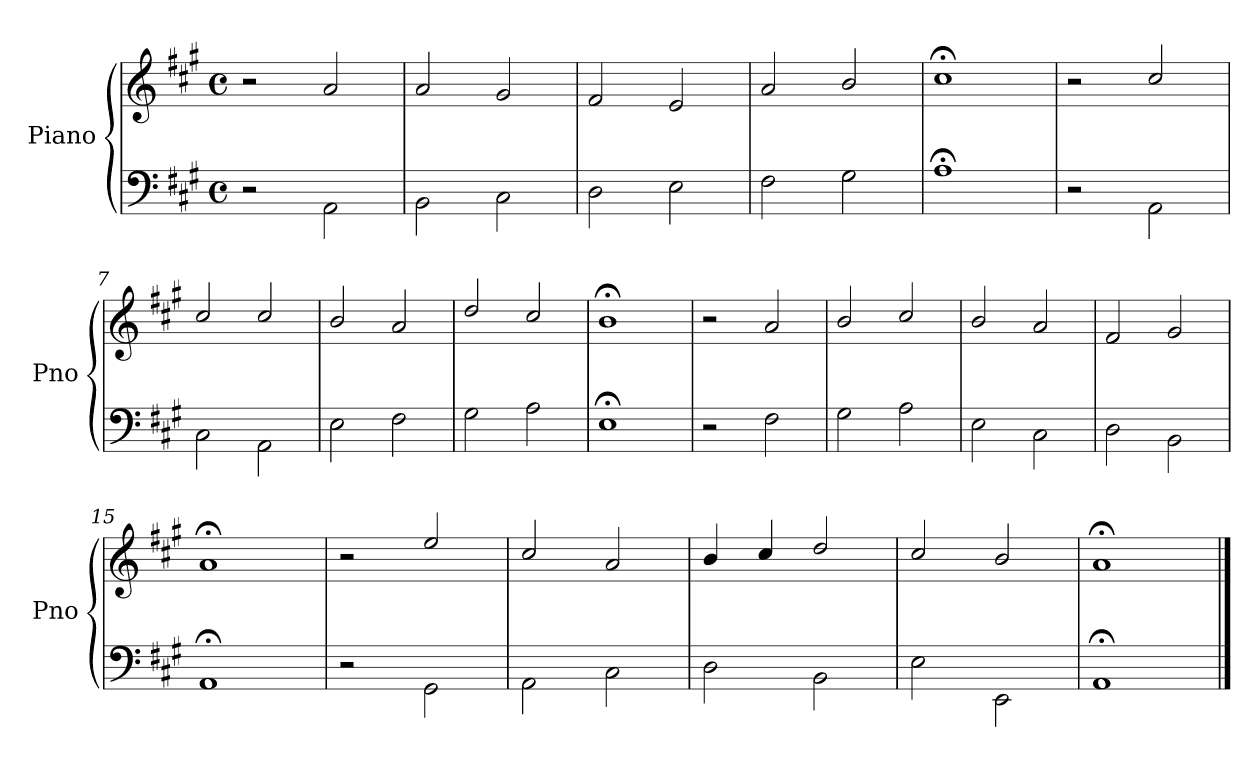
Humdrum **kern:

**kern	**kern
*part1	*part1
*staff2	*staff1
*I"Piano	*
*I'Pno	*
*clefF4	*clefG2
*k[f#c#g#]	*k[f#c#g#]
*A:	*A:
*M4/4	*M4/4
*met(c)	*met(c)
=1	=1
2r	2r
2AA\	2a/
=2	=2
2BB\	2a/
2C#\	2g#/
=3	=3
2D\	2f#/
2E\	2e/
=4	=4
2F#\	2a/
2G#\	2b/
=5	=5
1A;\	1cc#;</
=6	=6
2r	2r
2AA\	2cc#/
=7	=7
2C#\	2cc#/
2AA\	2cc#/
=8	=8
2E\	2b/
2F#\	2a/
=9	=9
2G#\	2dd/
2A\	2cc#/
=10	=10
1E;\	1b;</
!!LO:LB:g=z
=11	=11
2r	2r
2F#\	2a/
=12	=12
2G#\	2b/
2A\	2cc#/
=13	=13
2E\	2b/
2C#\	2a/
=14	=14
2D\	2f#/
2BB\	2g#/
=15	=15
1AA;\	1a;</
=16	=16
2r	2r
2GG#\	2ee/
=17	=17
2AA\	2cc#/
2C#\	2a/
=18	=18
2D\	4b/
.	4cc#/
2BB\	2dd/
=19	=19
2E\	2cc#/
2EE\	2b/
=20	=20
1AA;\	1a;</
==	==
*-	*-
